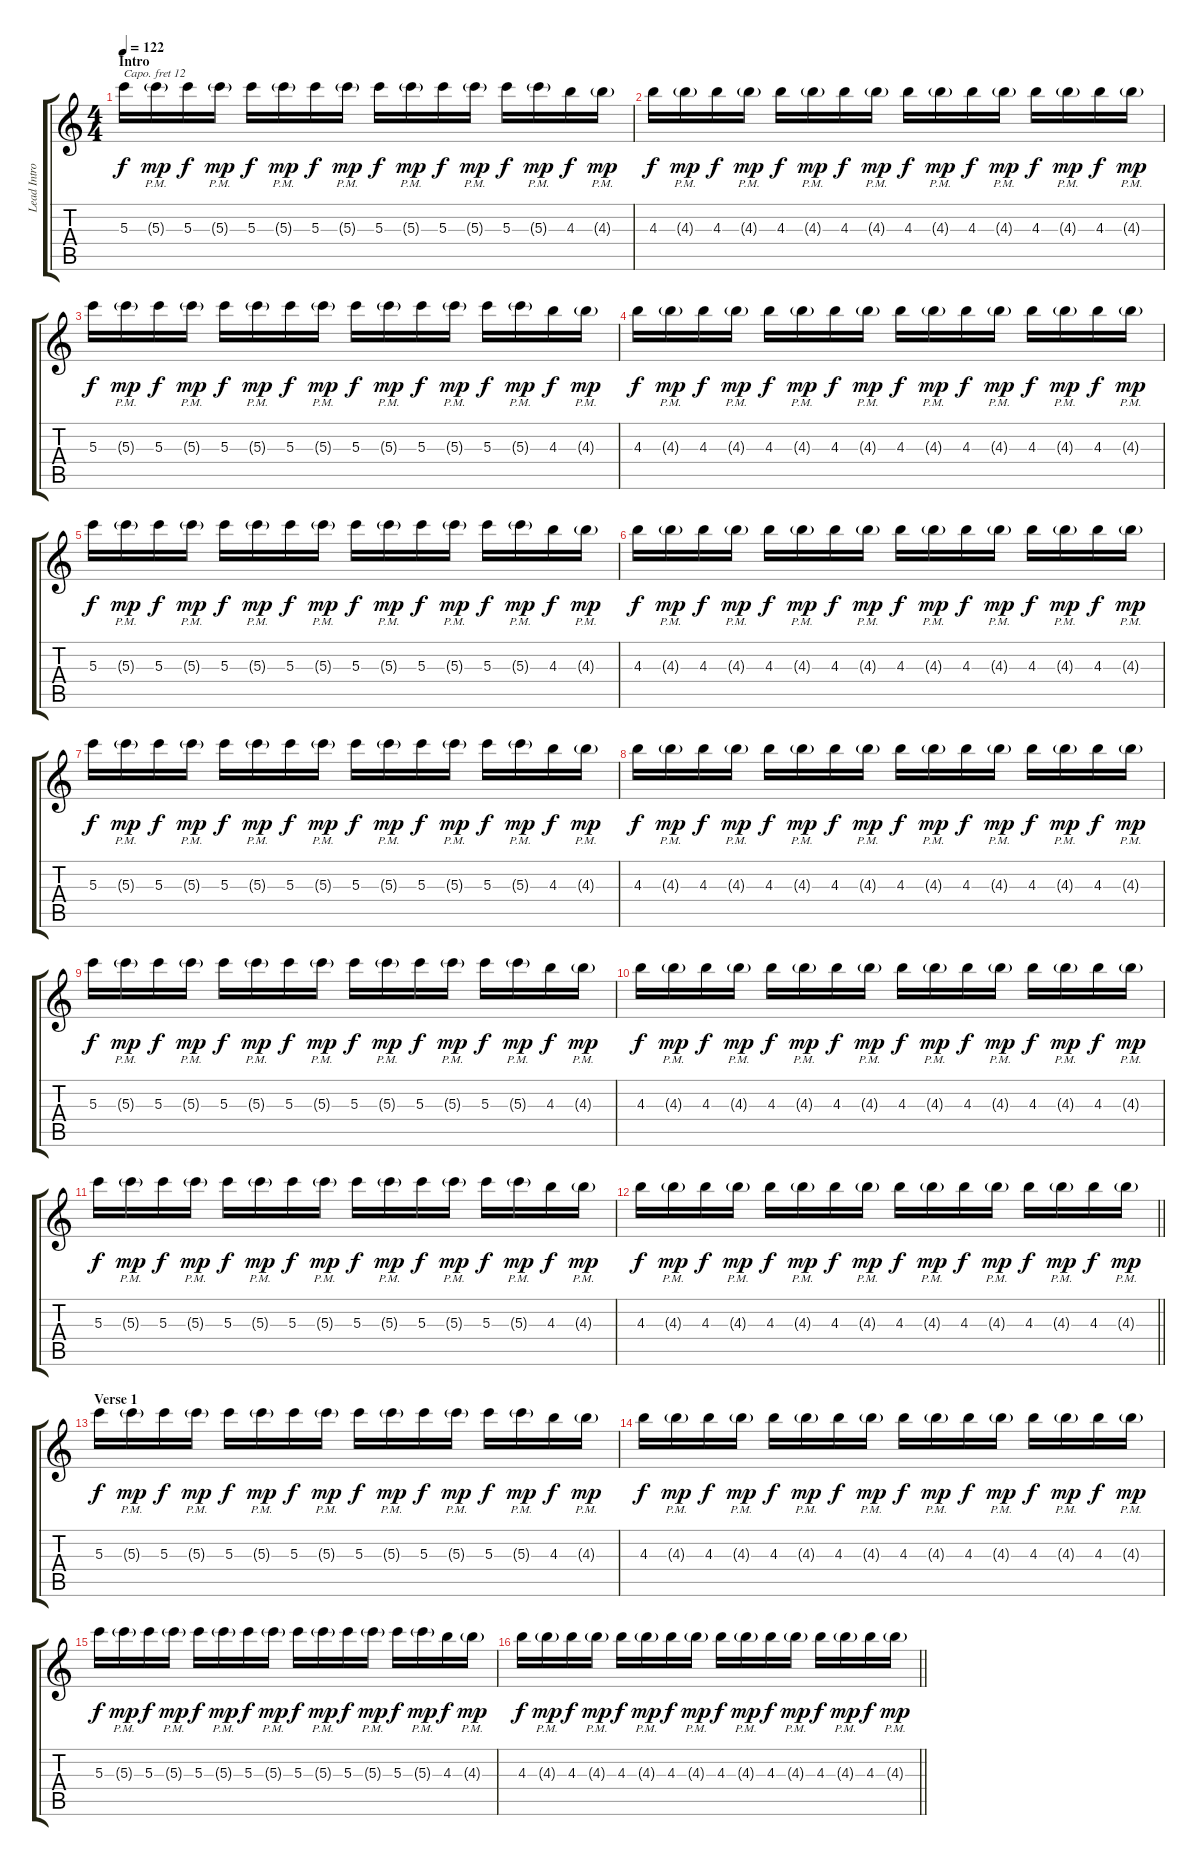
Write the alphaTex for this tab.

\track ("Lead Intro" "Lead Intro") {instrument guitarharmonics}
\staff {score tabs}
\capo 12
\tuning (E4 B3 G3 D3 A2 E2) {hide}
\ts (4 4)
\section ("" "Intro")
\tempo 122
\clef g2
\ks c
5.3.16{dy f volume 7 instrument guitarharmonics} 5.3{g pm}.16{dy mp} 5.3.16{dy f} 5.3{g pm}.16{dy mp} 5.3.16{dy f} 5.3{g pm}.16{dy mp} 5.3.16{dy f} 5.3{g pm}.16{dy mp} 5.3.16{dy f} 5.3{g pm}.16{dy mp} 5.3.16{dy f} 5.3{g pm}.16{dy mp} 5.3.16{dy f} 5.3{g pm}.16{dy mp} 4.3.16{dy f} 4.3{g pm}.16{dy mp} |
4.3.16{dy f} 4.3{g pm}.16{dy mp} 4.3.16{dy f} 4.3{g pm}.16{dy mp} 4.3.16{dy f} 4.3{g pm}.16{dy mp} 4.3.16{dy f} 4.3{g pm}.16{dy mp} 4.3.16{dy f} 4.3{g pm}.16{dy mp} 4.3.16{dy f} 4.3{g pm}.16{dy mp} 4.3.16{dy f} 4.3{g pm}.16{dy mp} 4.3.16{dy f} 4.3{g pm}.16{dy mp} |
5.3.16{dy f} 5.3{g pm}.16{dy mp} 5.3.16{dy f} 5.3{g pm}.16{dy mp} 5.3.16{dy f} 5.3{g pm}.16{dy mp} 5.3.16{dy f} 5.3{g pm}.16{dy mp} 5.3.16{dy f} 5.3{g pm}.16{dy mp} 5.3.16{dy f} 5.3{g pm}.16{dy mp} 5.3.16{dy f} 5.3{g pm}.16{dy mp} 4.3.16{dy f} 4.3{g pm}.16{dy mp} |
4.3.16{dy f} 4.3{g pm}.16{dy mp} 4.3.16{dy f} 4.3{g pm}.16{dy mp} 4.3.16{dy f} 4.3{g pm}.16{dy mp} 4.3.16{dy f} 4.3{g pm}.16{dy mp} 4.3.16{dy f} 4.3{g pm}.16{dy mp} 4.3.16{dy f} 4.3{g pm}.16{dy mp} 4.3.16{dy f} 4.3{g pm}.16{dy mp} 4.3.16{dy f} 4.3{g pm}.16{dy mp} |
5.3.16{dy f} 5.3{g pm}.16{dy mp} 5.3.16{dy f} 5.3{g pm}.16{dy mp} 5.3.16{dy f} 5.3{g pm}.16{dy mp} 5.3.16{dy f} 5.3{g pm}.16{dy mp} 5.3.16{dy f} 5.3{g pm}.16{dy mp} 5.3.16{dy f} 5.3{g pm}.16{dy mp} 5.3.16{dy f} 5.3{g pm}.16{dy mp} 4.3.16{dy f} 4.3{g pm}.16{dy mp} |
4.3.16{dy f} 4.3{g pm}.16{dy mp} 4.3.16{dy f} 4.3{g pm}.16{dy mp} 4.3.16{dy f} 4.3{g pm}.16{dy mp} 4.3.16{dy f} 4.3{g pm}.16{dy mp} 4.3.16{dy f} 4.3{g pm}.16{dy mp} 4.3.16{dy f} 4.3{g pm}.16{dy mp} 4.3.16{dy f} 4.3{g pm}.16{dy mp} 4.3.16{dy f} 4.3{g pm}.16{dy mp} |
5.3.16{dy f} 5.3{g pm}.16{dy mp} 5.3.16{dy f} 5.3{g pm}.16{dy mp} 5.3.16{dy f} 5.3{g pm}.16{dy mp} 5.3.16{dy f} 5.3{g pm}.16{dy mp} 5.3.16{dy f} 5.3{g pm}.16{dy mp} 5.3.16{dy f} 5.3{g pm}.16{dy mp} 5.3.16{dy f} 5.3{g pm}.16{dy mp} 4.3.16{dy f} 4.3{g pm}.16{dy mp} |
4.3.16{dy f} 4.3{g pm}.16{dy mp} 4.3.16{dy f} 4.3{g pm}.16{dy mp} 4.3.16{dy f} 4.3{g pm}.16{dy mp} 4.3.16{dy f} 4.3{g pm}.16{dy mp} 4.3.16{dy f} 4.3{g pm}.16{dy mp} 4.3.16{dy f} 4.3{g pm}.16{dy mp} 4.3.16{dy f} 4.3{g pm}.16{dy mp} 4.3.16{dy f} 4.3{g pm}.16{dy mp} |
5.3.16{dy f} 5.3{g pm}.16{dy mp} 5.3.16{dy f} 5.3{g pm}.16{dy mp} 5.3.16{dy f} 5.3{g pm}.16{dy mp} 5.3.16{dy f} 5.3{g pm}.16{dy mp} 5.3.16{dy f} 5.3{g pm}.16{dy mp} 5.3.16{dy f} 5.3{g pm}.16{dy mp} 5.3.16{dy f} 5.3{g pm}.16{dy mp} 4.3.16{dy f} 4.3{g pm}.16{dy mp} |
4.3.16{dy f} 4.3{g pm}.16{dy mp} 4.3.16{dy f} 4.3{g pm}.16{dy mp} 4.3.16{dy f} 4.3{g pm}.16{dy mp} 4.3.16{dy f} 4.3{g pm}.16{dy mp} 4.3.16{dy f} 4.3{g pm}.16{dy mp} 4.3.16{dy f} 4.3{g pm}.16{dy mp} 4.3.16{dy f} 4.3{g pm}.16{dy mp} 4.3.16{dy f} 4.3{g pm}.16{dy mp} |
5.3.16{dy f} 5.3{g pm}.16{dy mp} 5.3.16{dy f} 5.3{g pm}.16{dy mp} 5.3.16{dy f} 5.3{g pm}.16{dy mp} 5.3.16{dy f} 5.3{g pm}.16{dy mp} 5.3.16{dy f} 5.3{g pm}.16{dy mp} 5.3.16{dy f} 5.3{g pm}.16{dy mp} 5.3.16{dy f} 5.3{g pm}.16{dy mp} 4.3.16{dy f} 4.3{g pm}.16{dy mp} |
\barLineRight lightlight
4.3.16{dy f} 4.3{g pm}.16{dy mp} 4.3.16{dy f} 4.3{g pm}.16{dy mp} 4.3.16{dy f} 4.3{g pm}.16{dy mp} 4.3.16{dy f} 4.3{g pm}.16{dy mp} 4.3.16{dy f} 4.3{g pm}.16{dy mp} 4.3.16{dy f} 4.3{g pm}.16{dy mp} 4.3.16{dy f} 4.3{g pm}.16{dy mp} 4.3.16{dy f} 4.3{g pm}.16{dy mp} |
\section ("" "Verse 1")
5.3.16{dy f} 5.3{g pm}.16{dy mp} 5.3.16{dy f} 5.3{g pm}.16{dy mp} 5.3.16{dy f} 5.3{g pm}.16{dy mp} 5.3.16{dy f} 5.3{g pm}.16{dy mp} 5.3.16{dy f} 5.3{g pm}.16{dy mp} 5.3.16{dy f} 5.3{g pm}.16{dy mp} 5.3.16{dy f} 5.3{g pm}.16{dy mp} 4.3.16{dy f} 4.3{g pm}.16{dy mp} |
4.3.16{dy f} 4.3{g pm}.16{dy mp} 4.3.16{dy f} 4.3{g pm}.16{dy mp} 4.3.16{dy f} 4.3{g pm}.16{dy mp} 4.3.16{dy f} 4.3{g pm}.16{dy mp} 4.3.16{dy f} 4.3{g pm}.16{dy mp} 4.3.16{dy f} 4.3{g pm}.16{dy mp} 4.3.16{dy f} 4.3{g pm}.16{dy mp} 4.3.16{dy f} 4.3{g pm}.16{dy mp} |
5.3.16{dy f} 5.3{g pm}.16{dy mp} 5.3.16{dy f} 5.3{g pm}.16{dy mp} 5.3.16{dy f} 5.3{g pm}.16{dy mp} 5.3.16{dy f} 5.3{g pm}.16{dy mp} 5.3.16{dy f} 5.3{g pm}.16{dy mp} 5.3.16{dy f} 5.3{g pm}.16{dy mp} 5.3.16{dy f} 5.3{g pm}.16{dy mp} 4.3.16{dy f} 4.3{g pm}.16{dy mp} |
\barLineRight lightlight
4.3.16{dy f} 4.3{g pm}.16{dy mp} 4.3.16{dy f} 4.3{g pm}.16{dy mp} 4.3.16{dy f} 4.3{g pm}.16{dy mp} 4.3.16{dy f} 4.3{g pm}.16{dy mp} 4.3.16{dy f} 4.3{g pm}.16{dy mp} 4.3.16{dy f} 4.3{g pm}.16{dy mp} 4.3.16{dy f} 4.3{g pm}.16{dy mp} 4.3.16{dy f} 4.3{g pm}.16{dy mp}
